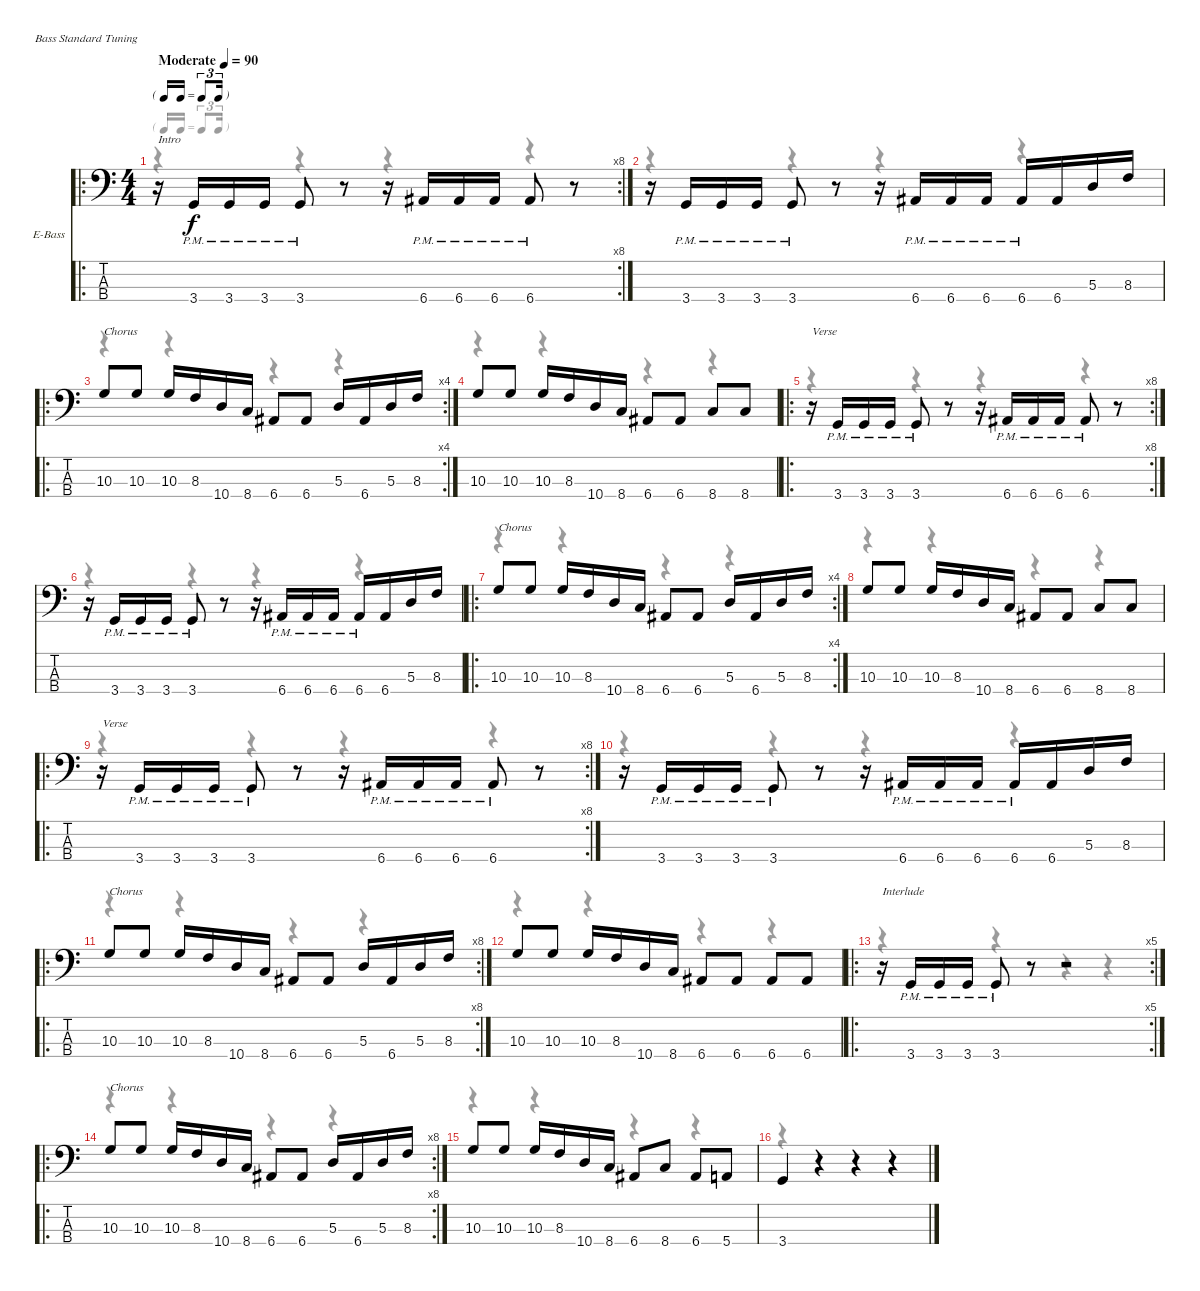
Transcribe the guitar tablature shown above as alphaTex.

\bracketExtendMode nobrackets
\firstSystemTrackNameOrientation horizontal
\otherSystemsTrackNameOrientation horizontal
\track ("Bass" "E-Bass") {instrument electricbasspick}
\staff {score tabs}
\tuning (G2 D2 A1 E1)
\voice
\ro
\rc 8
\ts (4 4)
\beaming (8 2 2 2 2)
\tf triplet16th
\tempo (90 "Moderate")
\clef f4
\ks c
r.16{txt "Intro" dy f instrument electricbasspick} 3.4{pm}.16 3.4{pm}.16 3.4{pm}.16 3.4{pm}.8 r.8 r.16 6.4{pm}.16 6.4{pm}.16 6.4{pm}.16 6.4{pm}.8 r.8 |
r.16 3.4{pm}.16 3.4{pm}.16 3.4{pm}.16 3.4{pm}.8 r.8 r.16 6.4{pm}.16 6.4{pm}.16 6.4{pm}.16 6.4{pm}.16 6.4.16 5.3.16 8.3.16 |
\ro
\rc 4
10.3.8{txt "Chorus"} 10.3.8 10.3.16 8.3.16 10.4.16 8.4.16 6.4.8 6.4.8 5.3.16 6.4.16 5.3.16 8.3.16 |
10.3.8 10.3.8 10.3.16 8.3.16 10.4.16 8.4.16 6.4.8 6.4.8 8.4.8 8.4.8 |
\ro
\rc 8
r.16{txt "Verse"} 3.4{pm}.16 3.4{pm}.16 3.4{pm}.16 3.4{pm}.8 r.8 r.16 6.4{pm}.16 6.4{pm}.16 6.4{pm}.16 6.4{pm}.8 r.8 |
r.16 3.4{pm}.16 3.4{pm}.16 3.4{pm}.16 3.4{pm}.8 r.8 r.16 6.4{pm}.16 6.4{pm}.16 6.4{pm}.16 6.4{pm}.16 6.4.16 5.3.16 8.3.16 |
\ro
\rc 4
10.3.8{txt "Chorus"} 10.3.8 10.3.16 8.3.16 10.4.16 8.4.16 6.4.8 6.4.8 5.3.16 6.4.16 5.3.16 8.3.16 |
10.3.8 10.3.8 10.3.16 8.3.16 10.4.16 8.4.16 6.4.8 6.4.8 8.4.8 8.4.8 |
\ro
\rc 8
r.16{txt "Verse"} 3.4{pm}.16 3.4{pm}.16 3.4{pm}.16 3.4{pm}.8 r.8 r.16 6.4{pm}.16 6.4{pm}.16 6.4{pm}.16 6.4{pm}.8 r.8 |
r.16 3.4{pm}.16 3.4{pm}.16 3.4{pm}.16 3.4{pm}.8 r.8 r.16 6.4{pm}.16 6.4{pm}.16 6.4{pm}.16 6.4{pm}.16 6.4.16 5.3.16 8.3.16 |
\ro
\rc 8
10.3.8{txt "Chorus"} 10.3.8 10.3.16 8.3.16 10.4.16 8.4.16 6.4.8 6.4.8 5.3.16 6.4.16 5.3.16 8.3.16 |
10.3.8 10.3.8 10.3.16 8.3.16 10.4.16 8.4.16 6.4.8 6.4.8 6.4.8 6.4.8 |
\ro
\rc 5
r.16{txt "Interlude"} 3.4{pm}.16 3.4{pm}.16 3.4{pm}.16 3.4{pm}.8 r.8 r.2 |
\ro
\rc 8
10.3.8{txt "Chorus"} 10.3.8 10.3.16 8.3.16 10.4.16 8.4.16 6.4.8 6.4.8 5.3.16 6.4.16 5.3.16 8.3.16 |
10.3.8 10.3.8 10.3.16 8.3.16 10.4.16 8.4.16 6.4.8 8.4.8 6.4.8 5.4.8 |
3.4.4 r.4 r.4 r.4
\voice
\clef f4
\ottava regular
\simile none
\ks c
r.4{dy mf} r.4 r.4 r.4 |
r.4 r.4 r.4 r.4 |
r.4 r.4 r.4 r.4 |
r.4 r.4 r.4 r.4 |
r.4 r.4 r.4 r.4 |
r.4 r.4 r.4 r.4 |
r.4 r.4 r.4 r.4 |
r.4 r.4 r.4 r.4 |
r.4 r.4 r.4 r.4 |
r.4 r.4 r.4 r.4 |
r.4 r.4 r.4 r.4 |
r.4 r.4 r.4 r.4 |
r.4 r.4 r.4 r.4 |
r.4 r.4 r.4 r.4 |
r.4 r.4 r.4 r.4 |
r.4 r.4 r.4 r.4
